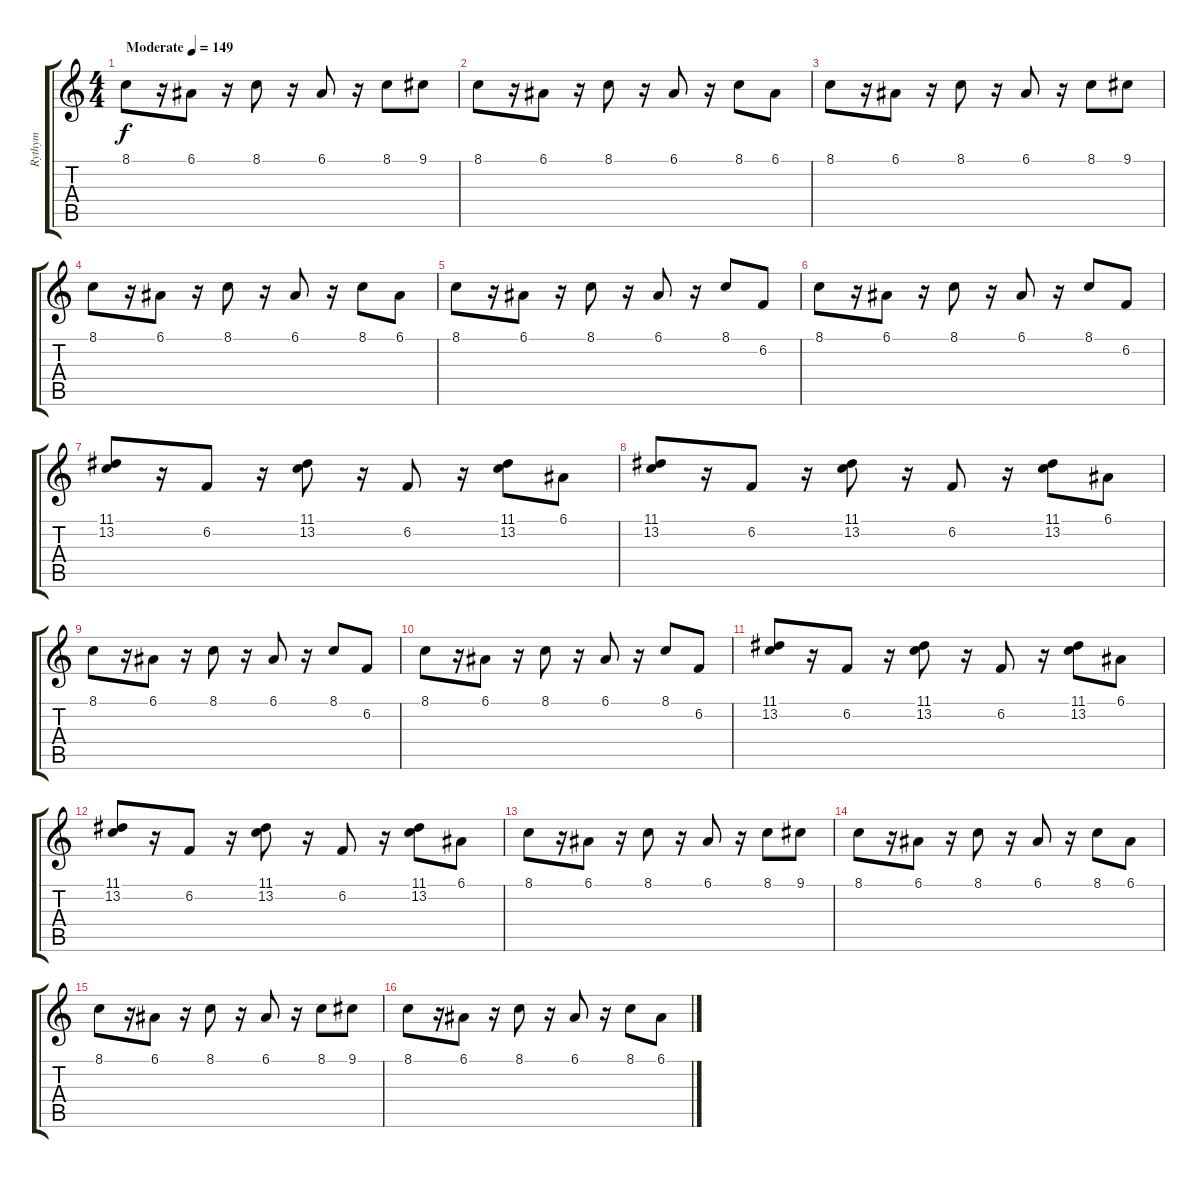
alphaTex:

\track ("Rythym" "Rythym") {instrument pad3polysynth}
\staff {score tabs}
\tuning (E4 B3 G3 D3 A2 E2) {hide}
\ts (4 4)
\tempo (149 "Moderate")
\clef g2
\ks c
8.1.8{dy f instrument pad3polysynth} r.16 6.1.8 r.16 8.1.8 r.16 6.1.8 r.16 8.1.8 9.1.8 |
8.1.8 r.16 6.1.8 r.16 8.1.8 r.16 6.1.8 r.16 8.1.8 6.1.8 |
8.1.8 r.16 6.1.8 r.16 8.1.8 r.16 6.1.8 r.16 8.1.8 9.1.8 |
8.1.8 r.16 6.1.8 r.16 8.1.8 r.16 6.1.8 r.16 8.1.8 6.1.8 |
8.1.8 r.16 6.1.8 r.16 8.1.8 r.16 6.1.8 r.16 8.1.8 6.2.8 |
8.1.8 r.16 6.1.8 r.16 8.1.8 r.16 6.1.8 r.16 8.1.8 6.2.8 |
(11.1 13.2).8 r.16 6.2.8 r.16 (11.1 13.2).8 r.16 6.2.8 r.16 (11.1 13.2).8 6.1.8 |
(11.1 13.2).8 r.16 6.2.8 r.16 (11.1 13.2).8 r.16 6.2.8 r.16 (11.1 13.2).8 6.1.8 |
8.1.8 r.16 6.1.8 r.16 8.1.8 r.16 6.1.8 r.16 8.1.8 6.2.8 |
8.1.8 r.16 6.1.8 r.16 8.1.8 r.16 6.1.8 r.16 8.1.8 6.2.8 |
(11.1 13.2).8 r.16 6.2.8 r.16 (11.1 13.2).8 r.16 6.2.8 r.16 (11.1 13.2).8 6.1.8 |
(11.1 13.2).8 r.16 6.2.8 r.16 (11.1 13.2).8 r.16 6.2.8 r.16 (11.1 13.2).8 6.1.8 |
8.1.8 r.16 6.1.8 r.16 8.1.8 r.16 6.1.8 r.16 8.1.8 9.1.8 |
8.1.8 r.16 6.1.8 r.16 8.1.8 r.16 6.1.8 r.16 8.1.8 6.1.8 |
8.1.8 r.16 6.1.8 r.16 8.1.8 r.16 6.1.8 r.16 8.1.8 9.1.8 |
8.1.8 r.16 6.1.8 r.16 8.1.8 r.16 6.1.8 r.16 8.1.8 6.1.8
